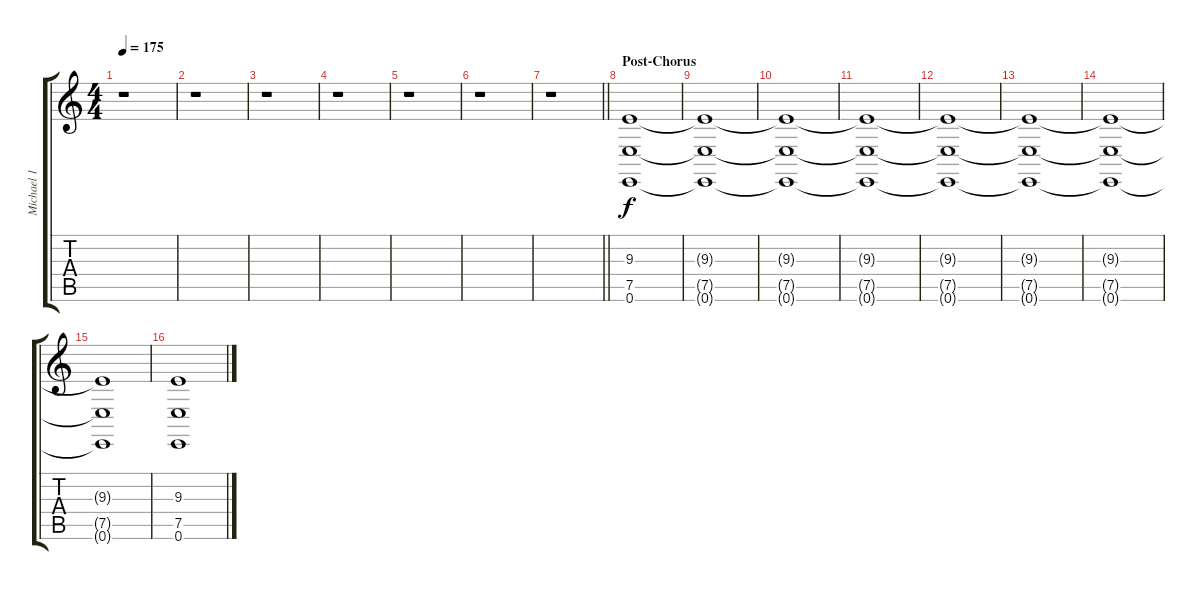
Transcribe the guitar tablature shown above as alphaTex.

\track ("Michael 1" "Michael 1") {instrument stringensemble1}
\staff {score tabs}
\tuning (E4 B3 G3 D3 A2 E2) {hide}
\ts (4 4)
\tempo 175
\clef g2
\ks c
r.1{dy f} |
r.1 |
r.1 |
r.1 |
r.1 |
r.1 |
\barLineRight lightlight
r.1 |
\section ("" "Post-Chorus")
(9.3 7.5 0.6).1{volume 9 instrument stringensemble1} |
(9.3{t} 7.5{t} 0.6{t}).1 |
(9.3{t} 7.5{t} 0.6{t}).1 |
(9.3{t} 7.5{t} 0.6{t}).1 |
(9.3{t} 7.5{t} 0.6{t}).1 |
(9.3{t} 7.5{t} 0.6{t}).1 |
(9.3{t} 7.5{t} 0.6{t}).1 |
(9.3{t} 7.5{t} 0.6{t}).1 |
(9.3 7.5 0.6).1{volume 6}
